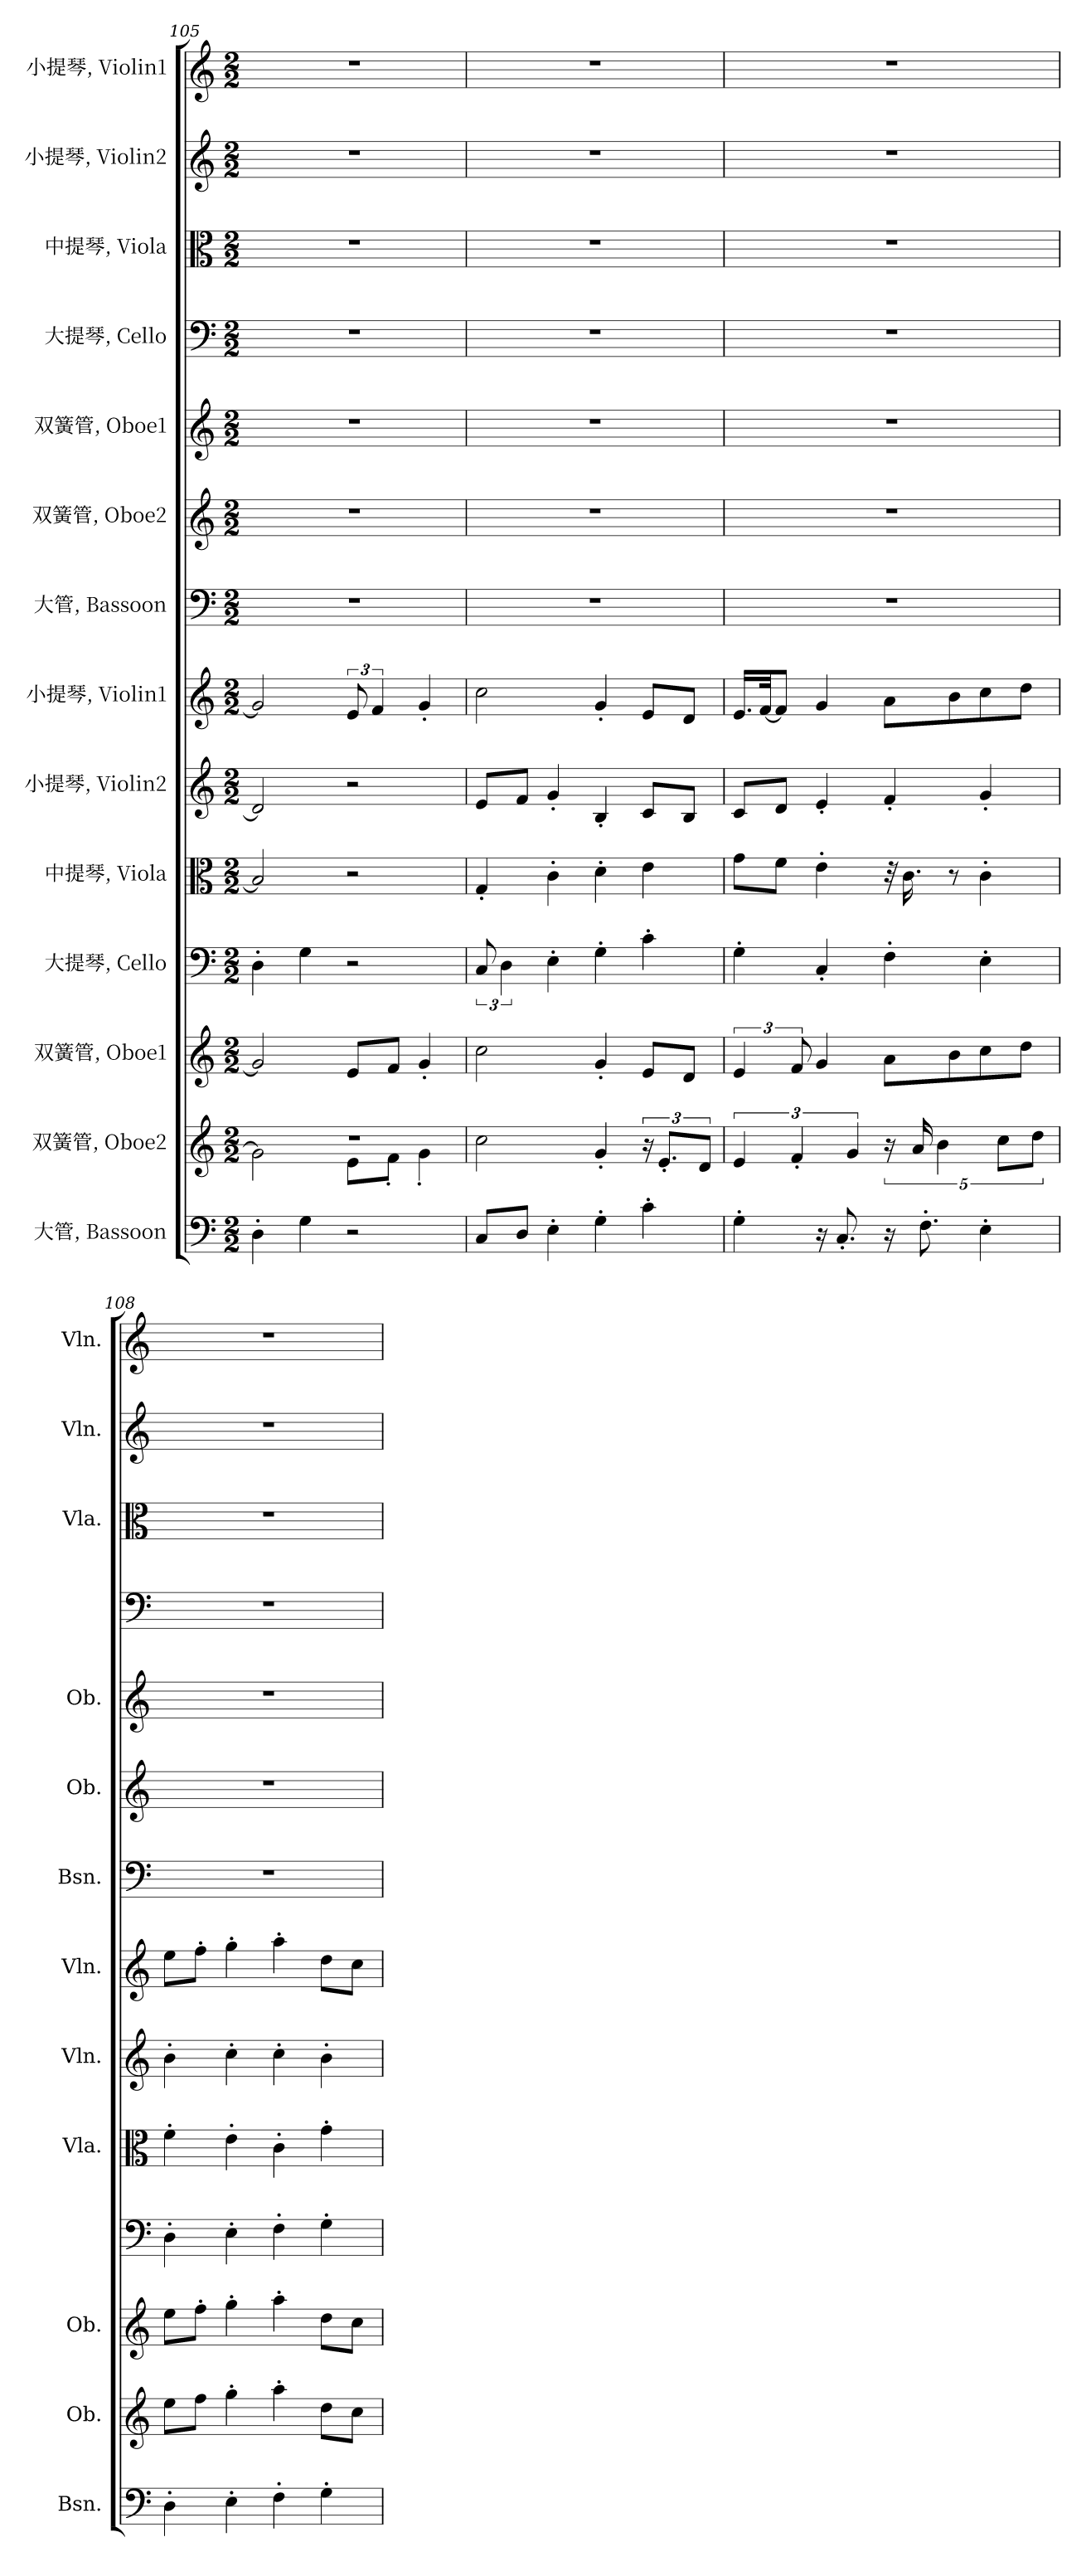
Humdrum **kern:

**kern	**kern	**kern	**kern	**kern	**kern	**kern	**kern	**kern	**kern	**kern	**kern	**kern	**kern
*part14	*part13	*part12	*part11	*part10	*part9	*part8	*part7	*part6	*part5	*part4	*part3	*part2	*part1
*staff14	*staff13	*staff12	*staff11	*staff10	*staff9	*staff8	*staff7	*staff6	*staff5	*staff4	*staff3	*staff2	*staff1
*I"大管, Bassoon	*I"双簧管, Oboe2	*I"双簧管, Oboe1	*I"大提琴, Cello	*I"中提琴, Viola	*I"小提琴, Violin2	*I"小提琴, Violin1	*I"大管, Bassoon	*I"双簧管, Oboe2	*I"双簧管, Oboe1	*I"大提琴, Cello	*I"中提琴, Viola	*I"小提琴, Violin2	*I"小提琴, Violin1
*I'Bsn.	*I'Ob.	*I'Ob.	*	*I'Vla.	*I'Vln.	*I'Vln.	*I'Bsn.	*I'Ob.	*I'Ob.	*	*I'Vla.	*I'Vln.	*I'Vln.
*clefF4	*clefG2	*clefG2	*clefF4	*clefC3	*clefG2	*clefG2	*clefF4	*clefG2	*clefG2	*clefF4	*clefC3	*clefG2	*clefG2
*k[]	*k[]	*k[]	*k[]	*k[]	*k[]	*k[]	*k[]	*k[]	*k[]	*k[]	*k[]	*k[]	*k[]
*M2/2	*M2/2	*M2/2	*M2/2	*M2/2	*M2/2	*M2/2	*M2/2	*M2/2	*M2/2	*M2/2	*M2/2	*M2/2	*M2/2
=105	=105	=105	=105	=105	=105	=105	=105	=105	=105	=105	=105	=105	=105
*	*^	*	*	*	*	*	*	*	*	*	*	*	*
4D'\	1r	2g\]	2g/]	4D'\	2B/]	2d/]	2g/]	1r	1r	1r	1r	1r	1r	1r
4G\	.	.	.	4G\	.	.	.	.	.	.	.	.	.	.
2r	.	8e\L	8e/L	2r	2r	2r	12e/	.	.	.	.	.	.	.
.	.	.	.	.	.	.	6f/	.	.	.	.	.	.	.
.	.	8f'\J	8f/J	.	.	.	.	.	.	.	.	.	.	.
.	.	4g'\	4g'/	.	.	.	4g'/	.	.	.	.	.	.	.
*	*v	*v	*	*	*	*	*	*	*	*	*	*	*	*
=106	=106	=106	=106	=106	=106	=106	=106	=106	=106	=106	=106	=106	=106
8C/L	2cc\	2cc\	12C/	4G'/	8e/L	2cc\	1r	1r	1r	1r	1r	1r	1r
.	.	.	6D\	.	.	.	.	.	.	.	.	.	.
8D/J	.	.	.	.	8f/J	.	.	.	.	.	.	.	.
4E'\	.	.	4E'\	4c'\	4g'/	.	.	.	.	.	.	.	.
4G'\	4g'/	4g'/	4G'\	4d'\	4B'/	4g'/	.	.	.	.	.	.	.
4c'\	24r	8e/L	4c'\	4e\	8c/L	8e/L	.	.	.	.	.	.	.
.	12.e'/L	.	.	.	.	.	.	.	.	.	.	.	.
.	.	8d/J	.	.	8B/J	8d/J	.	.	.	.	.	.	.
.	12d/J	.	.	.	.	.	.	.	.	.	.	.	.
=107	=107	=107	=107	=107	=107	=107	=107	=107	=107	=107	=107	=107	=107
4G'\	6e/	6e/	4G'\	8g\L	8c/L	16.e/LL	1r	1r	1r	1r	1r	1r	1r
.	.	.	.	.	.	[32f/JK	.	.	.	.	.	.	.
.	.	.	.	8f\J	8d/J	8f/J]	.	.	.	.	.	.	.
.	6f'/	12f/	.	.	.	.	.	.	.	.	.	.	.
16r	.	4g/	4C'/	4e'\	4e'/	4g/	.	.	.	.	.	.	.
8.C'/	.	.	.	.	.	.	.	.	.	.	.	.	.
.	6g/	.	.	.	.	.	.	.	.	.	.	.	.
16r	20r	8a\L	4F'\	32r	4f'/	8a\L	.	.	.	.	.	.	.
.	.	.	.	16.c\	.	.	.	.	.	.	.	.	.
.	20a/	.	.	.	.	.	.	.	.	.	.	.	.
8.F'\	.	.	.	.	.	.	.	.	.	.	.	.	.
.	5b\	.	.	.	.	.	.	.	.	.	.	.	.
.	.	8b\	.	8r	.	8b\	.	.	.	.	.	.	.
4E'\	.	8cc\	4E'\	4c'\	4g'/	8cc\	.	.	.	.	.	.	.
.	10cc\L	.	.	.	.	.	.	.	.	.	.	.	.
.	.	8dd\J	.	.	.	8dd\J	.	.	.	.	.	.	.
.	10dd\J	.	.	.	.	.	.	.	.	.	.	.	.
!!LO:PB:g=z
=108	=108	=108	=108	=108	=108	=108	=108	=108	=108	=108	=108	=108	=108
4D'\	8ee\L	8ee\L	4D'\	4f'\	4b'\	8ee\L	1r	1r	1r	1r	1r	1r	1r
.	8ff\J	8ff'\J	.	.	.	8ff'\J	.	.	.	.	.	.	.
4E'\	4gg'\	4gg'\	4E'\	4e'\	4cc'\	4gg'\	.	.	.	.	.	.	.
4F'\	4aa'\	4aa'\	4F'\	4c'\	4cc'\	4aa'\	.	.	.	.	.	.	.
4G'\	8dd\L	8dd\L	4G'\	4g'\	4b'\	8dd\L	.	.	.	.	.	.	.
.	8cc\J	8cc\J	.	.	.	8cc\J	.	.	.	.	.	.	.
=	=	=	=	=	=	=	=	=	=	=	=	=	=
*-	*-	*-	*-	*-	*-	*-	*-	*-	*-	*-	*-	*-	*-
